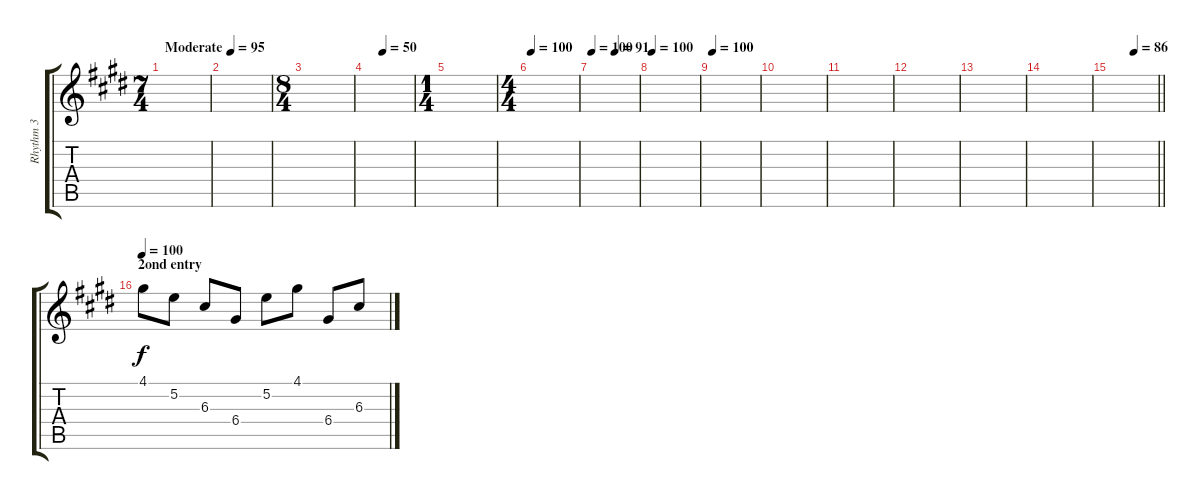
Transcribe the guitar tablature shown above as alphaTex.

\track ("Rhythm 3" "Rhythm 3") {instrument panflute}
\staff {score tabs}
\tuning (E5 B4 G4 D4 A3 E3) {hide}
\ts (7 4)
\tempo (95 "Moderate")
\clef g2
\ks e
|
|
\ts (8 4)
|
\tempo (50 0.34375)
|
\ts (1 4)
|
\ts (4 4)
\tempo 100
|
\tempo 100
\tempo (91 0.5)
|
\tempo 100
|
\tempo 100
|
|
|
|
|
|
\tempo (86 0.5)
\barLineRight lightlight
|
\section ("" "2ond entry")
\tempo 100
4.1.8{volume 8} 5.2.8 6.3.8 6.4.8 5.2.8 4.1.8 6.4.8 6.3.8
